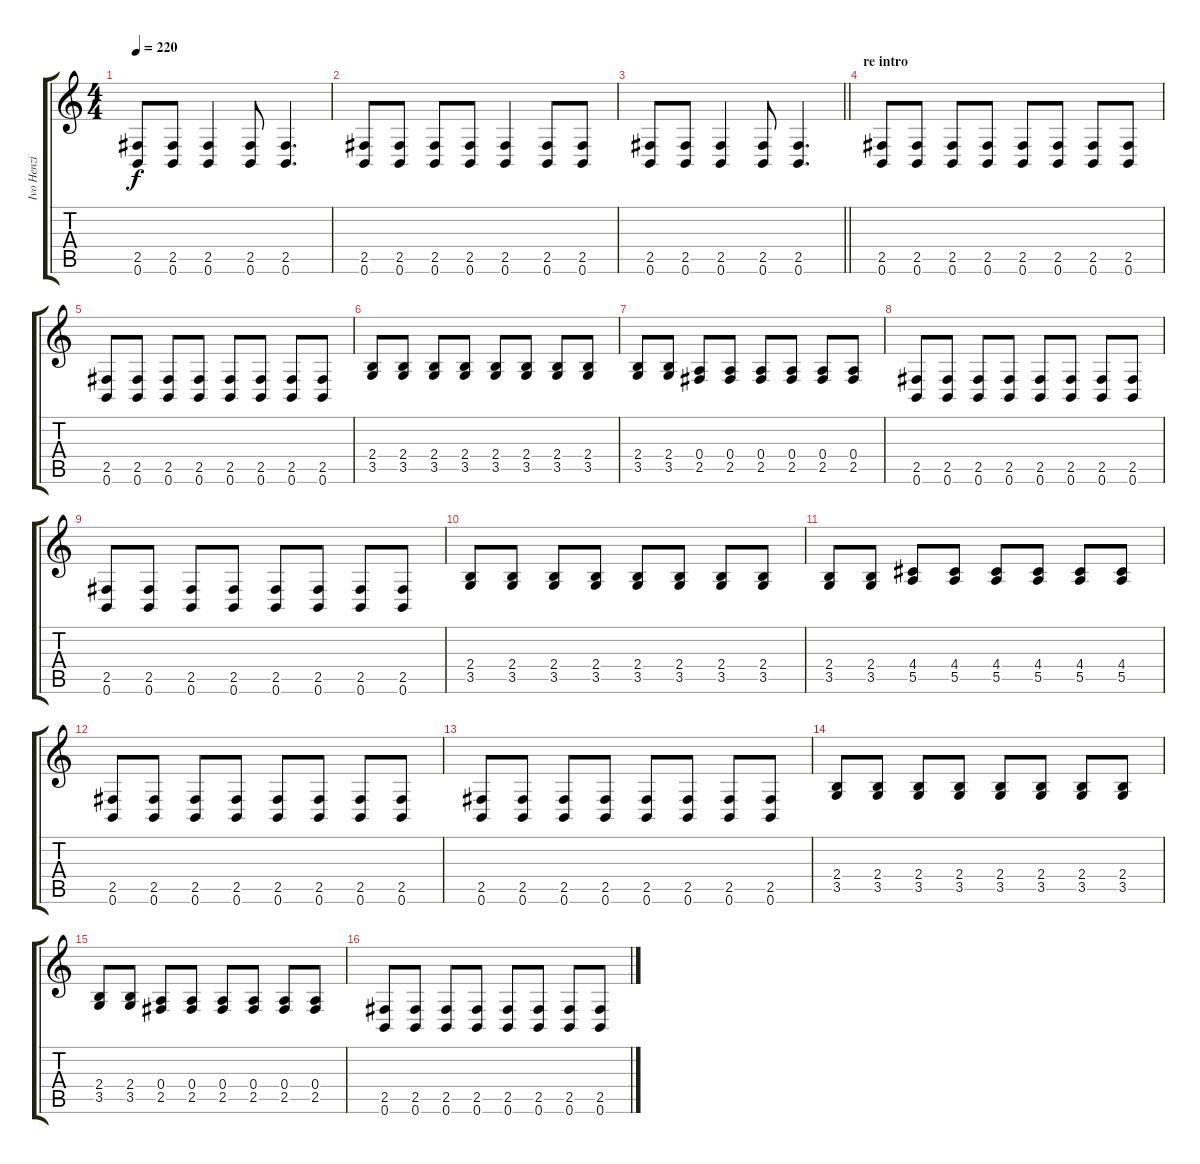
\track ("Ivo Henzi" "Ivo Henzi") {instrument distortionguitar}
\staff {score tabs}
\tuning (B3 Gb3 D3 A2 E2 B1) {hide}
\ts (4 4)
\tempo 220
\clef g2
\ks c
(2.5 0.6).8{dy f} (2.5 0.6).8 (2.5 0.6).4 (2.5 0.6).8 (2.5 0.6).4{d} |
(2.5 0.6).8 (2.5 0.6).8 (2.5 0.6).8 (2.5 0.6).8 (2.5 0.6).4 (2.5 0.6).8 (2.5 0.6).8 |
\barLineRight lightlight
(2.5 0.6).8 (2.5 0.6).8 (2.5 0.6).4 (2.5 0.6).8 (2.5 0.6).4{d} |
\section ("" "re intro")
(2.5 0.6).8 (2.5 0.6).8 (2.5 0.6).8 (2.5 0.6).8 (2.5 0.6).8 (2.5 0.6).8 (2.5 0.6).8 (2.5 0.6).8 |
(2.5 0.6).8 (2.5 0.6).8 (2.5 0.6).8 (2.5 0.6).8 (2.5 0.6).8 (2.5 0.6).8 (2.5 0.6).8 (2.5 0.6).8 |
(2.4 3.5).8 (2.4 3.5).8 (2.4 3.5).8 (2.4 3.5).8 (2.4 3.5).8 (2.4 3.5).8 (2.4 3.5).8 (2.4 3.5).8 |
(2.4 3.5).8 (2.4 3.5).8 (0.4 2.5).8 (0.4 2.5).8 (0.4 2.5).8 (0.4 2.5).8 (0.4 2.5).8 (0.4 2.5).8 |
(2.5 0.6).8 (2.5 0.6).8 (2.5 0.6).8 (2.5 0.6).8 (2.5 0.6).8 (2.5 0.6).8 (2.5 0.6).8 (2.5 0.6).8 |
(2.5 0.6).8 (2.5 0.6).8 (2.5 0.6).8 (2.5 0.6).8 (2.5 0.6).8 (2.5 0.6).8 (2.5 0.6).8 (2.5 0.6).8 |
(2.4 3.5).8 (2.4 3.5).8 (2.4 3.5).8 (2.4 3.5).8 (2.4 3.5).8 (2.4 3.5).8 (2.4 3.5).8 (2.4 3.5).8 |
(2.4 3.5).8 (2.4 3.5).8 (4.4 5.5).8 (4.4 5.5).8 (4.4 5.5).8 (4.4 5.5).8 (4.4 5.5).8 (4.4 5.5).8 |
(2.5 0.6).8 (2.5 0.6).8 (2.5 0.6).8 (2.5 0.6).8 (2.5 0.6).8 (2.5 0.6).8 (2.5 0.6).8 (2.5 0.6).8 |
(2.5 0.6).8 (2.5 0.6).8 (2.5 0.6).8 (2.5 0.6).8 (2.5 0.6).8 (2.5 0.6).8 (2.5 0.6).8 (2.5 0.6).8 |
(2.4 3.5).8 (2.4 3.5).8 (2.4 3.5).8 (2.4 3.5).8 (2.4 3.5).8 (2.4 3.5).8 (2.4 3.5).8 (2.4 3.5).8 |
(2.4 3.5).8 (2.4 3.5).8 (0.4 2.5).8 (0.4 2.5).8 (0.4 2.5).8 (0.4 2.5).8 (0.4 2.5).8 (0.4 2.5).8 |
(2.5 0.6).8 (2.5 0.6).8 (2.5 0.6).8 (2.5 0.6).8 (2.5 0.6).8 (2.5 0.6).8 (2.5 0.6).8 (2.5 0.6).8
